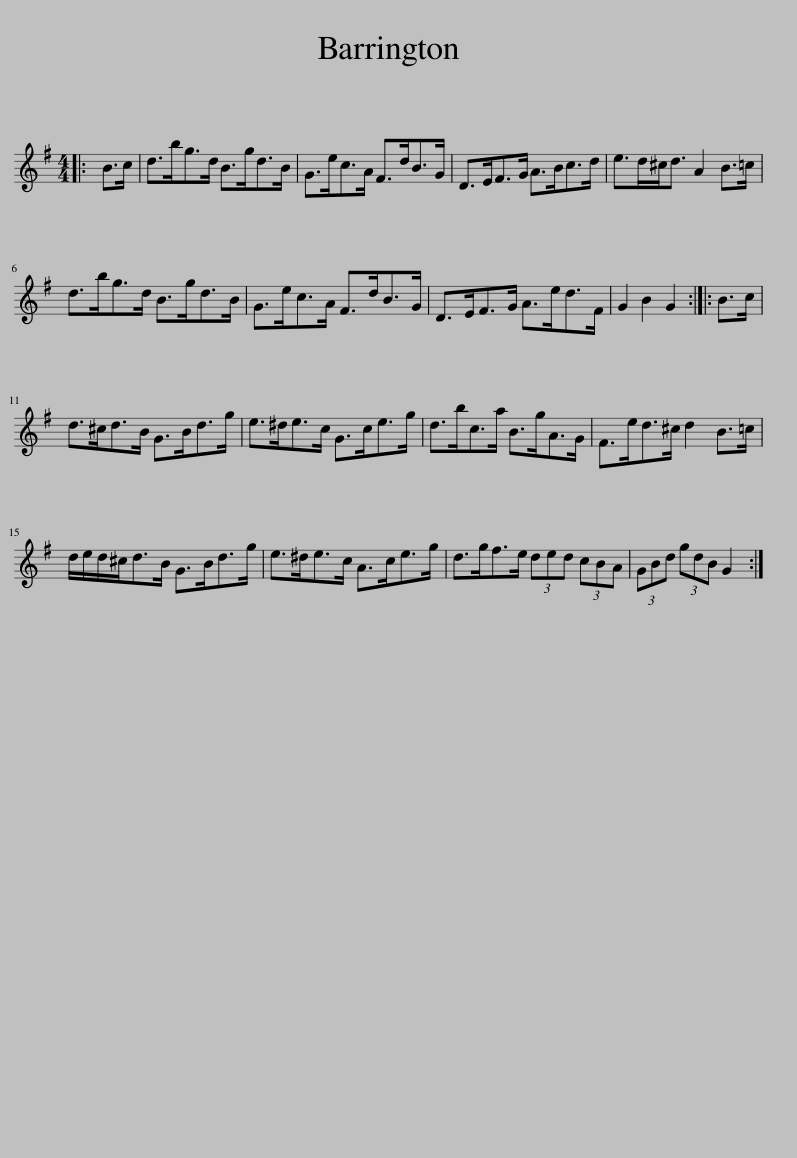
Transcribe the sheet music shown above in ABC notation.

X:1
L:1/8
M:4/4
I:linebreak $
K:G
V:1 treble
V:1
|: B>c | d>bg>d B>gd>B | G>ec>A F>dB>G | D>EF>G A>Bc>d | e>d^c<d A2 B>=c |$ %5
 d>bg>d B>gd>B | G>ec>A F>dB>G | D>EF>G A>ed>F | G2 B2 G2 :: B>c |$ %10
 d>^cd>B G>Bd>g | e>^de>c G>ce>g | d>bc>a B>gA>G | F>ed>^c d2 B>=c |$ d/e/d/^c<dB/ G>Bd>g | %15
 e>^de>c A>ce>g | d>gf>e (3ded (3cBA | (3GBd (3gdB G2 :| %18
